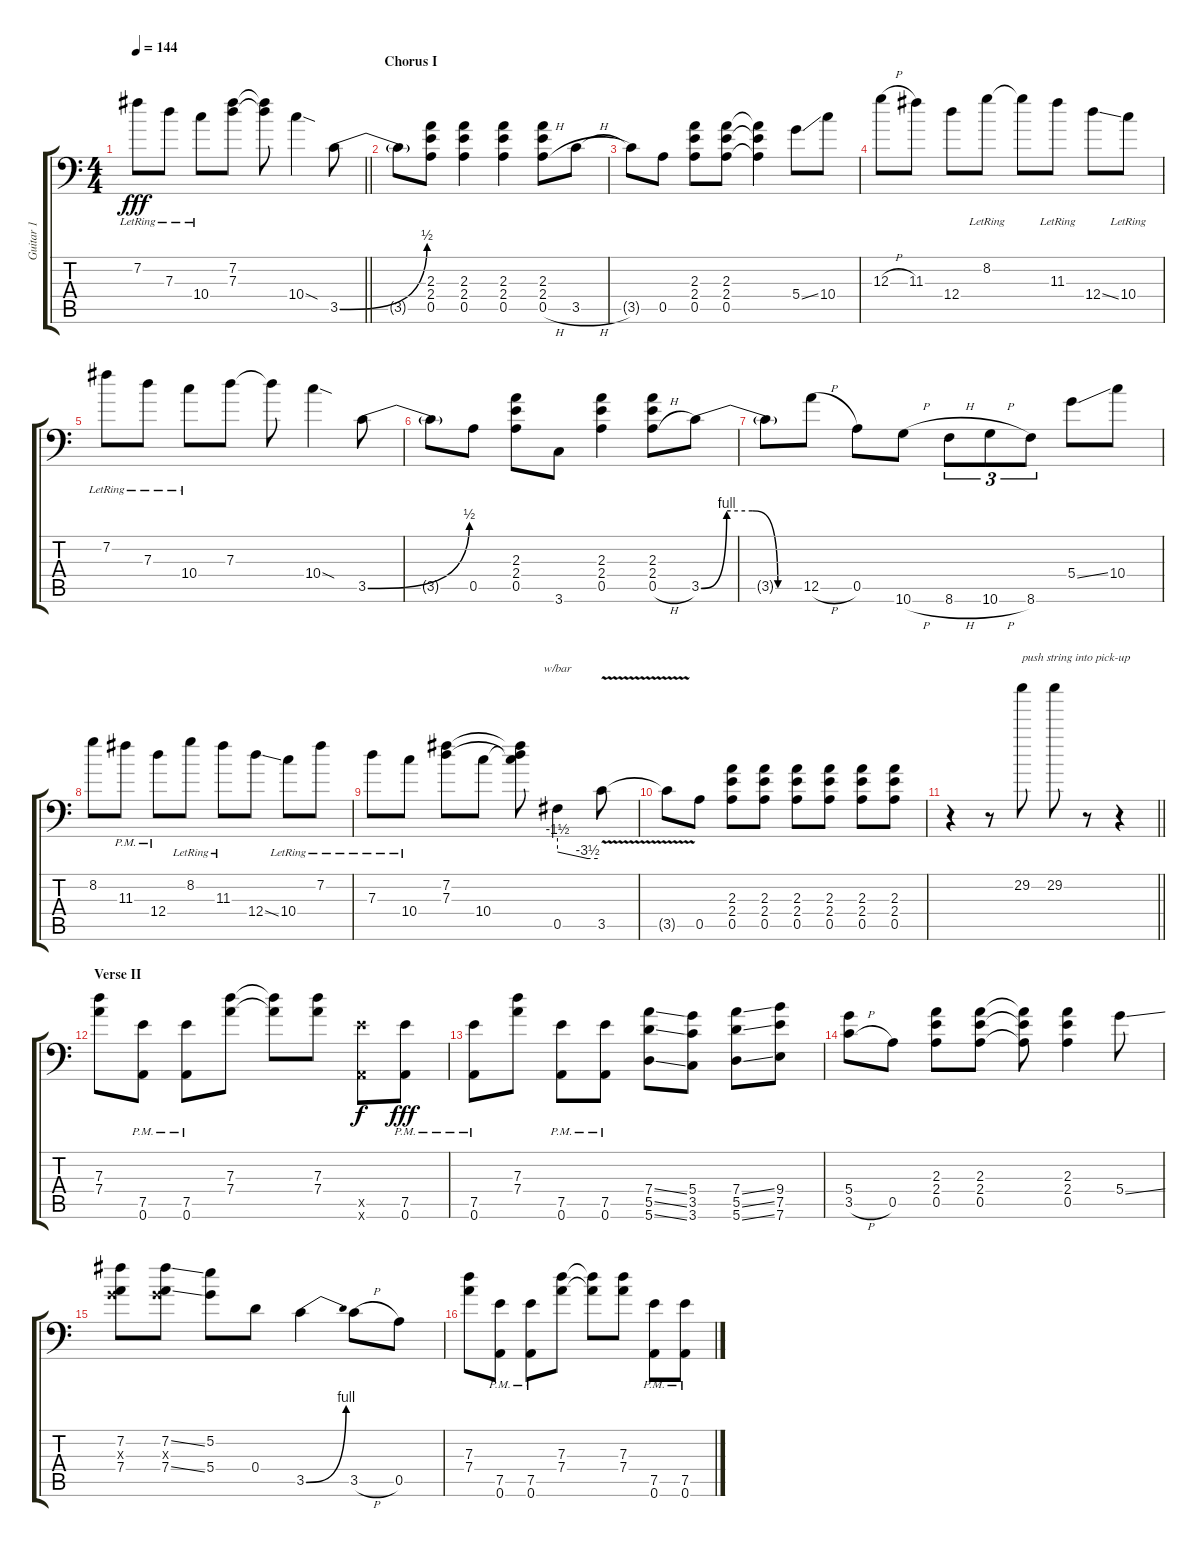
\track ("Guitar 1" "Guitar 1") {instrument distortionguitar}
\staff {score tabs}
\tuning (E4 B3 G3 D3 A2 A1) {hide}
\ts (4 4)
\tempo 144
\clef f4
\barLineRight lightlight
\ks c
7.2{lr}.8{dy fff} 7.3{lr}.8 10.4{lr}.8 (7.2 7.3).8 (7.2{t} 7.3{t}).8 10.4{sod}.4 3.5{be (bend 0 0 60 2)}.8 |
\section ("" "Chorus I")
3.5{t}.8 (2.3 2.4 0.5).8 (2.3 2.4 0.5).4 (2.3 2.4 0.5).4 (2.3 2.4 0.5{h}).8 3.5{h}.8 |
3.5{t}.8 0.5.8 (2.3 2.4 0.5).8 (2.3 2.4 0.5).8 (2.3{t} 2.4{t} 0.5{t}).4 5.4{ss}.8 10.4.8 |
12.3{h}.8 11.3.8 12.4.8 8.2{lr}.8 8.2{t}.8 11.3{lr}.8 12.4{ss}.8 10.4{lr}.8 |
7.2{lr}.8 7.3{lr}.8 10.4{lr}.8 7.3.8 7.3{t}.8 10.4{sod}.4 3.5{be (bend 0 0 60 2)}.8 |
3.5{t}.8 0.5.8 (2.3 2.4 0.5).8 3.6.8 (2.3 2.4 0.5).4 (2.3 2.4 0.5{h}).8 3.5{be (custom 0 0 15 4 30 4 45 0 60 0)}.8 |
3.5{t}.8 12.5{h}.8 0.5.8 10.6{h}.8 8.6{h}.8{tu (3 2)} 10.6{h}.8{tu (3 2)} 8.6.8{tu (3 2)} 5.4{ss}.8 10.4.8 |
8.2.8 11.3{pm}.8 12.4{pm}.8 8.2{lr}.8 11.3{lr}.8 12.4{ss}.8 10.4{lr}.8 7.2{lr}.8 |
7.3{lr}.8 10.4{lr}.8 (7.2 7.3).8 10.4.8 (7.2{t} 7.3{t} 10.4{t}).8 0.5.4{tbe (custom default 0 -6 45 -14 60 -14)} 3.5{v}.8 |
3.5{t}.8 0.5.8 (2.3 2.4 0.5).8 (2.3 2.4 0.5).8 (2.3 2.4 0.5).8 (2.3 2.4 0.5).8 (2.3 2.4 0.5).8 (2.3 2.4 0.5).8 |
\barLineRight lightlight
r.4 r.8 29.2.8{txt "push string into pick-up"} 29.2.8 r.8 r.4 |
\section ("" "Verse II")
(7.3 7.4).8 (7.5{pm} 0.6{pm}).8 (7.5{pm} 0.6{pm}).8 (7.3 7.4).8 (7.3{t} 7.4{t}).8 (7.3 7.4).8 (7.5{x} 0.6{x}).8{dy f} (7.5{pm} 0.6{pm}).8{dy fff} |
(7.5{pm} 0.6{pm}).8 (7.3 7.4).8 (7.5{pm} 0.6{pm}).8 (7.5{pm} 0.6{pm}).8 (7.4{ss} 5.5{ss} 5.6{ss}).8 (5.4 3.5 3.6).8 (7.4{ss} 5.5{ss} 5.6{ss}).8 (9.4 7.5 7.6).8 |
(5.4 3.5{h}).8 0.5.8 (2.3 2.4 0.5).8 (2.3 2.4 0.5).8 (2.3{t} 2.4{t} 0.5{t}).8 (2.3 2.4 0.5).4 5.4{ss}.8 |
(7.2 0.3{x} 7.4).8 (7.2{ss} 0.3{x} 7.4{ss}).8 (5.2 5.4).8 0.4.8 3.5{be (bend 0 0 60 4)}.4 3.5{h}.8 0.5.8 |
(7.3 7.4).8 (7.5{pm} 0.6{pm}).8 (7.5{pm} 0.6{pm}).8 (7.3 7.4).8 (7.3{t} 7.4{t}).8 (7.3 7.4).8 (7.5{pm} 0.6{pm}).8 (7.5{pm} 0.6{pm}).8
